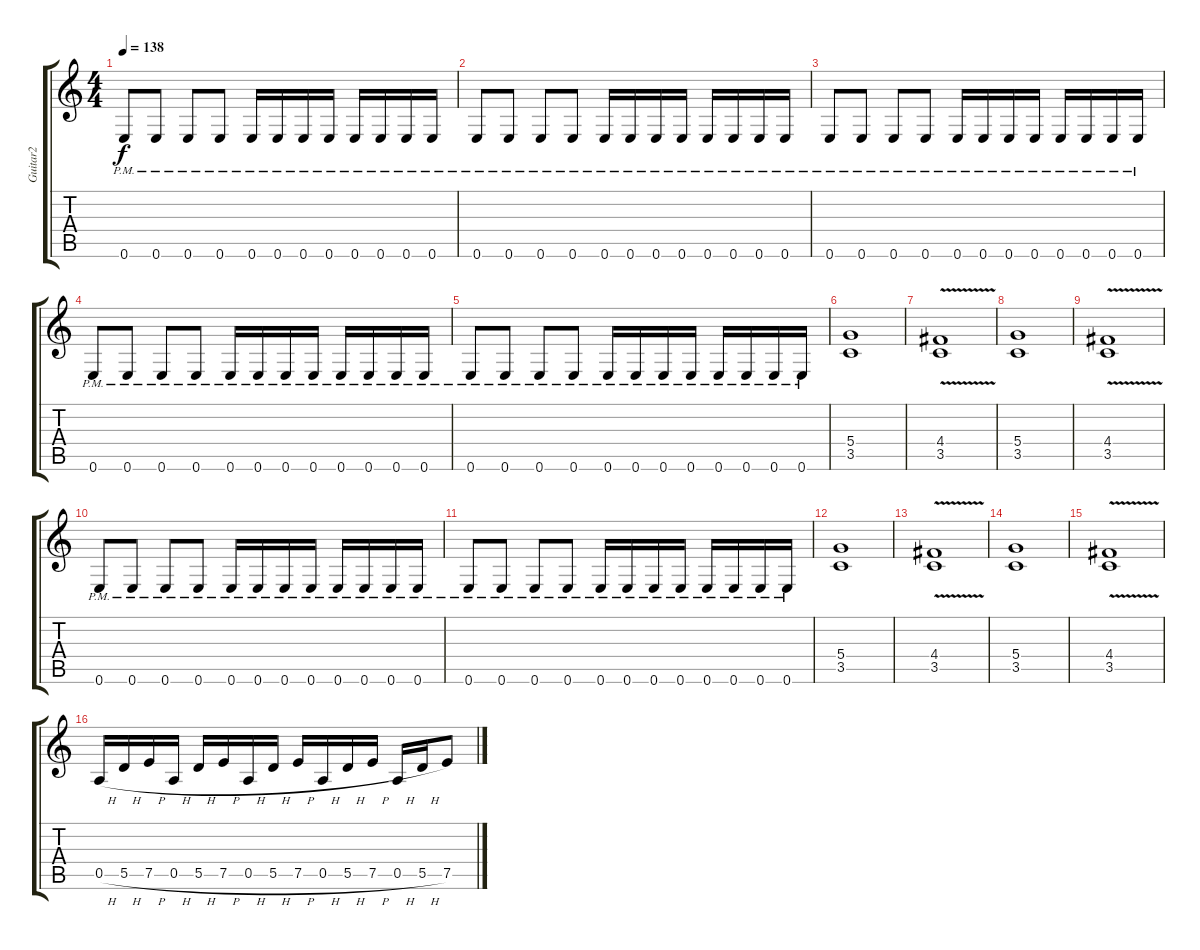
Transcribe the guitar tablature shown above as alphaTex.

\track ("Guitar2" "Guitar2") {instrument overdrivenguitar}
\staff {score tabs}
\tuning (E4 B3 G3 D3 A2 E2) {hide}
\ts (4 4)
\tempo 138
\clef g2
\ks c
0.6{pm}.8{dy f} 0.6{pm}.8 0.6{pm}.8 0.6{pm}.8 0.6{pm}.16 0.6{pm}.16 0.6{pm}.16 0.6{pm}.16 0.6{pm}.16 0.6{pm}.16 0.6{pm}.16 0.6{pm}.16 |
0.6{pm}.8 0.6{pm}.8 0.6{pm}.8 0.6{pm}.8 0.6{pm}.16 0.6{pm}.16 0.6{pm}.16 0.6{pm}.16 0.6{pm}.16 0.6{pm}.16 0.6{pm}.16 0.6{pm}.16 |
0.6{pm}.8 0.6{pm}.8 0.6{pm}.8 0.6{pm}.8 0.6{pm}.16 0.6{pm}.16 0.6{pm}.16 0.6{pm}.16 0.6{pm}.16 0.6{pm}.16 0.6{pm}.16 0.6{pm}.16 |
0.6{pm}.8 0.6{pm}.8 0.6{pm}.8 0.6{pm}.8 0.6{pm}.16 0.6{pm}.16 0.6{pm}.16 0.6{pm}.16 0.6{pm}.16 0.6{pm}.16 0.6{pm}.16 0.6{pm}.16 |
0.6{pm}.8 0.6{pm}.8 0.6{pm}.8 0.6{pm}.8 0.6{pm}.16 0.6{pm}.16 0.6{pm}.16 0.6{pm}.16 0.6{pm}.16 0.6{pm}.16 0.6{pm}.16 0.6{pm}.16 |
(5.4 3.5).1 |
(4.4{v} 3.5).1 |
(5.4 3.5).1 |
(4.4{v} 3.5).1 |
0.6{pm}.8 0.6{pm}.8 0.6{pm}.8 0.6{pm}.8 0.6{pm}.16 0.6{pm}.16 0.6{pm}.16 0.6{pm}.16 0.6{pm}.16 0.6{pm}.16 0.6{pm}.16 0.6{pm}.16 |
0.6{pm}.8 0.6{pm}.8 0.6{pm}.8 0.6{pm}.8 0.6{pm}.16 0.6{pm}.16 0.6{pm}.16 0.6{pm}.16 0.6{pm}.16 0.6{pm}.16 0.6{pm}.16 0.6{pm}.16 |
(5.4 3.5).1 |
(4.4{v} 3.5).1 |
(5.4 3.5).1 |
(4.4{v} 3.5).1 |
0.5{h}.16 5.5{h}.16 7.5{h}.16 0.5{h}.16 5.5{h}.16 7.5{h}.16 0.5{h}.16 5.5{h}.16 7.5{h}.16 0.5{h}.16 5.5{h}.16 7.5{h}.16 0.5{h}.16 5.5{h}.16 7.5.8
